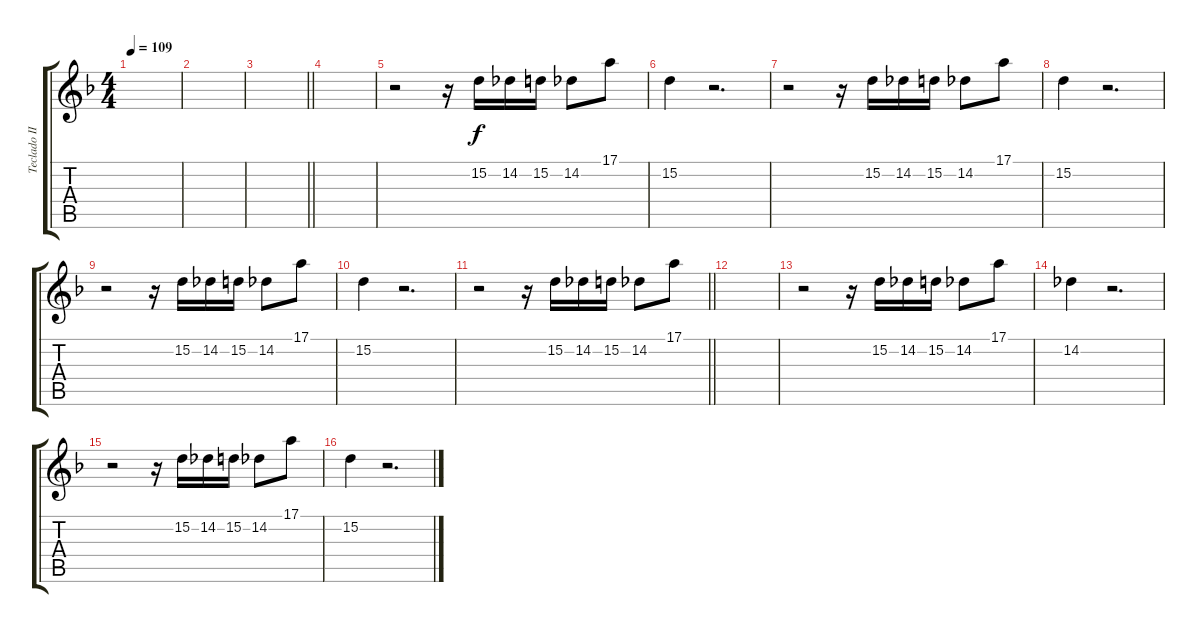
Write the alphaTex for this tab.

\track ("Teclado III" "Teclado II") {instrument brasssection}
\staff {score tabs}
\tuning (E4 B3 G3 D3 A2 E2) {hide}
\ts (4 4)
\tempo 109
\clef g2
\ks dminor
|
|
\barLineRight lightlight
|
|
r.2 r.16 15.2.16 14.2.16 15.2.16 14.2.8 17.1.8 |
15.2.4 r.2{d} |
r.2 r.16 15.2.16 14.2.16 15.2.16 14.2.8 17.1.8 |
15.2.4 r.2{d} |
r.2 r.16 15.2.16 14.2.16 15.2.16 14.2.8 17.1.8 |
15.2.4 r.2{d} |
\barLineRight lightlight
r.2 r.16 15.2.16 14.2.16 15.2.16 14.2.8 17.1.8 |
|
r.2 r.16 15.2.16 14.2.16 15.2.16 14.2.8 17.1.8 |
14.2.4 r.2{d} |
r.2 r.16 15.2.16 14.2.16 15.2.16 14.2.8 17.1.8 |
15.2.4 r.2{d}
